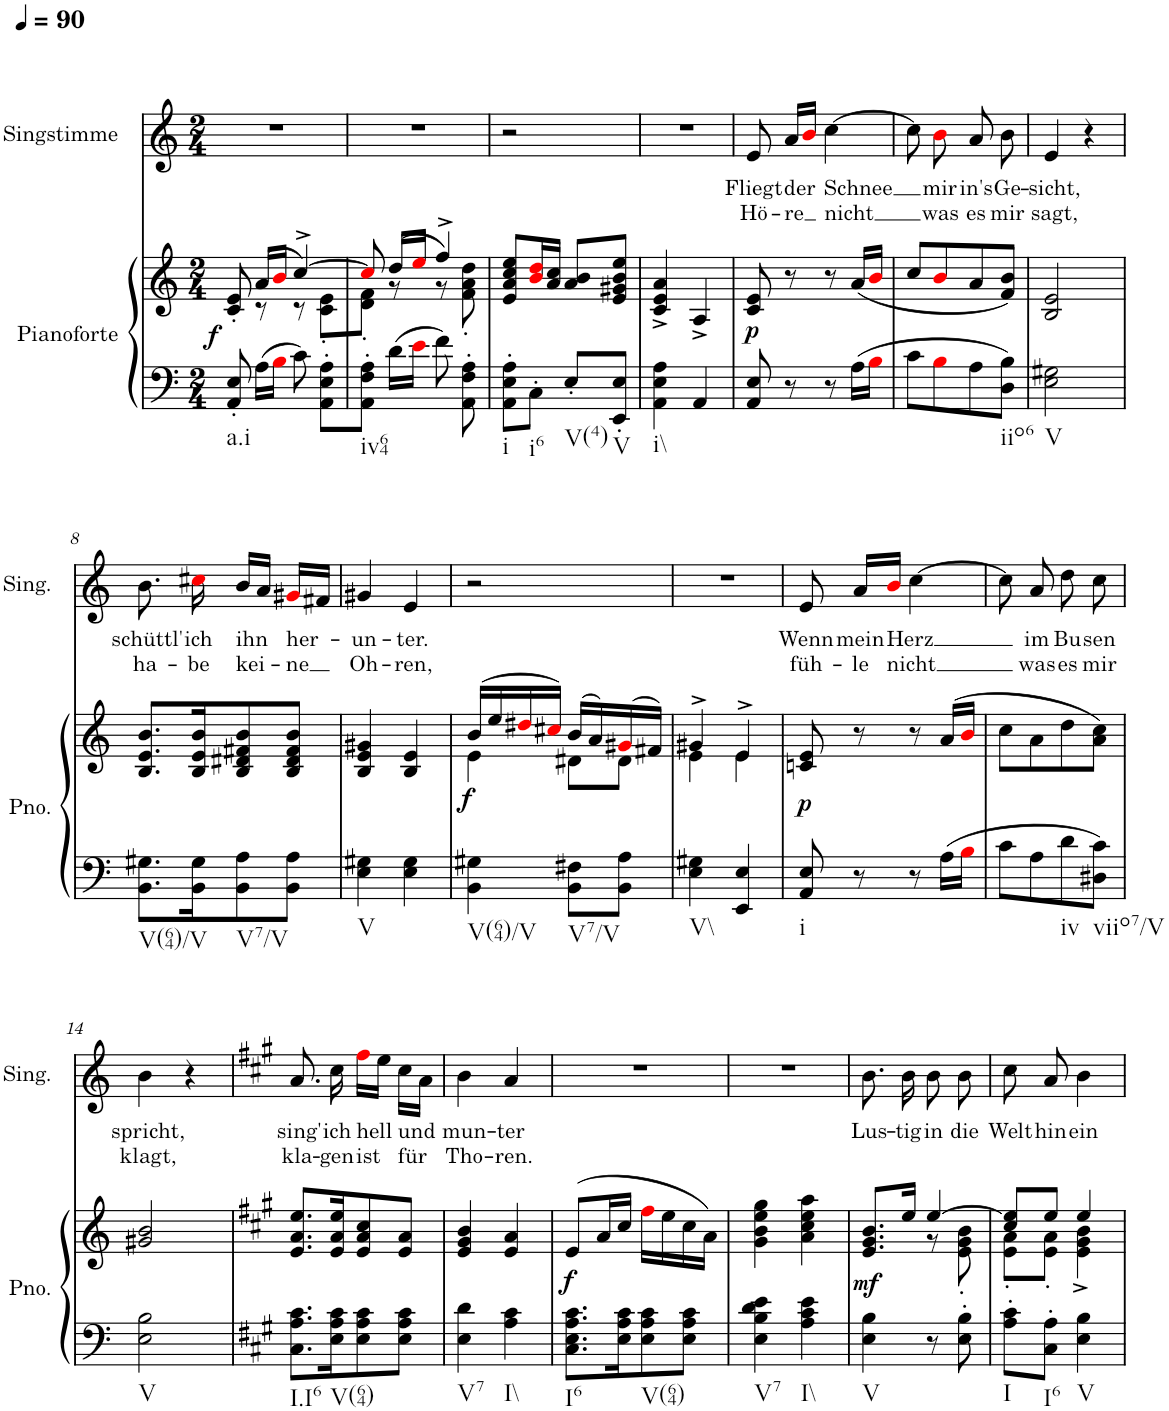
**kern	**kern	**dynam	**kern	**text	**text
*part2	*part2	*part2	*part1	*part1	*part1
*staff3	*staff2	*staff2/3	*staff1	*staff1	*staff1
*I"Pianoforte	*	*	*I"Singstimme	*	*
*I'Pno.	*	*	*I'Sing.	*	*
*clefF4	*clefG2	*	*clefG2	*	*
*k[]	*k[]	*	*k[]	*	*
*M2/4	*M2/4	*	*M2/4	*	*
*MM90	*MM90	*	*MM90	*	*
=1	=1	=1	=1	=1	=1
*	*^	*	*	*	*
!LO:TX:b:t=a.i	!	!	!	!	!	!
!	!	!	!LO:DY:a=2	!	!	!
8AA/' 8E/'	8e/	8c'</	f	2r	.	.
16A\LL	(16a/LL	8r	.	.	.	.
16Bi\JJ	16bi/JJ	.	.	.	.	.
8c\	[4cc^/)	8r	.	.	.	.
8AA\' 8E\' 8A\'L	.	8c\' 8e\'L	.	.	.	.
=2	=2	=2	=2	=2	=2	=2
!LO:TX:b:t=iv64	!	!	!	!	!	!
8AA\' 8F\' 8A\'J	8cci/]	8d\' 8f\'J	.	2r	.	.
16d\LL	(16dd/LL	8r	.	.	.	.
16ei\JJ	16eei/JJ	.	.	.	.	.
8f\	4ff^/)	8r	.	.	.	.
8AA\' 8F\' 8A\'	.	8f\' 8a\' 8dd\'	.	.	.	.
=3	=3	=3	=3	=3	=3	=3
!LO:TX:b:t=i	!	!	!	!	!	!
*	*v	*v	*	*	*	*
8AA\' 8E\' 8A\'L	8e/ 8a/ 8cc/ 8ee/L	.	2r	.	.
!LO:TX:b:t=i6	!	!	!	!	!
8C'\J	16bi/ 16ddi/L	.	.	.	.
.	16a/ 16cc/JJ	.	.	.	.
!LO:TX:b:t=V(4)	!	!	!	!	!
8E'/L	8a/ 8b/L	.	.	.	.
!LO:TX:b:t=V	!	!	!	!	!
8EE/' 8E/'J	8e/ 8g#X/ 8b/ 8ee/J	.	.	.	.
=4	=4	=4	=4	=4	=4
!LO:TX:b:t=i\\	!	!	!	!	!
4AA\ 4E\ 4A\	4c/^ 4e/^ 4a/^	.	2r	.	.
4AA/	4A^/	.	.	.	.
=5	=5	=5	=5	=5	=5
!	!	!LO:DY:b	!	!LO:LY:b	!LO:LY:b
8AA/ 8E/	8c/ 8e/	p	8e/	Fliegt	Hö-
!	!	!	!	!LO:LY:b	!LO:LY:b
8r	8r	.	16a/LL	der	-re
.	.	.	16bi/JJ	.	.
!	!	!	!	!LO:LY:b	!LO:LY:b
8r	8r	.	[4cc\	-Schnee	nicht
16A\LL	(16a/LL	.	.	.	.
16Bi\JJ	16bi/JJ	.	.	.	.
=6	=6	=6	=6	=6	=6
8c\L	8cc/L	.	8cc\]	.	.
!	!	!	!	!LO:LY:b	!LO:LY:b
8Bi\	8bi/	.	8bi\	mir	was
!	!	!	!	!LO:LY:b	!LO:LY:b
8A\	8a/	.	8a/	in's	es
!LO:TX:b:t=iio6	!	!	!	!	!
!	!	!	!	!LO:LY:b	!LO:LY:b
8D\ 8B\J	8f/ 8b/J)	.	8b\	Ge-	mir
=7	=7	=7	=7	=7	=7
!LO:TX:b:t=V	!	!	!	!	!
!	!	!	!	!LO:LY:b	!LO:LY:b
2E\ 2G#X\	2B/ 2e/	.	4e/	-sicht,	sagt,
.	.	.	4r	.	.
!!LO:LB:g=z
=8	=8	=8	=8	=8	=8
!LO:TX:b:t=V(64)/V	!	!	!	!	!
!	!	!	!	!LO:LY:b	!LO:LY:b
8.BB\ 8.G#X\L	8.B/ 8.e/ 8.b/L	.	8.b\	schüttl'	ha-
!	!	!	!	!LO:LY:b	!LO:LY:b
16BB\ 16G#\K	16B/ 16e/ 16b/K	.	16cc#Xi\	ich	-be
!LO:TX:b:t=V7/V	!	!	!	!	!
!	!	!	!	!LO:LY:b	!LO:LY:b
8BB\ 8A\	8B/ 8d#X/ 8f#X/ 8b/	.	16b/LL	ihn	kei-
.	.	.	16a/JJ	.	.
!	!	!	!	!LO:LY:b	!LO:LY:b
8BB\ 8A\J	8B/ 8d#/ 8f#/ 8b/J	.	16g#Xi/LL	her-	-ne
.	.	.	16f#X/JJ	.	.
=9	=9	=9	=9	=9	=9
!LO:TX:b:t=V	!	!	!	!	!
!	!	!	!	!LO:LY:b	!LO:LY:b
4E\ 4G#X\	4B/ 4e/ 4g#X/	.	4g#X/	-un-	Oh-
!	!	!	!	!LO:LY:b	!LO:LY:b
4E\ 4G#\	4B/ 4e/	.	4e/	-ter.	-ren,
=10	=10	=10	=10	=10	=10
*	*^	*	*	*	*
!LO:TX:b:t=V(64)/V	!	!	!	!	!	!
!	!	!	!LO:DY:a=2	!	!	!
4BB\ 4G#X\	(>16b/LL	4e\	f	2r	.	.
.	16ee/	.	.	.	.	.
.	16dd#Xi/	.	.	.	.	.
.	16cc#Xi/JJ)	.	.	.	.	.
!LO:TX:b:t=V7/V	!	!	!	!	!	!
8BB\ 8F#X\L	(>16b/LL	8d#X\L	.	.	.	.
.	16a/)	.	.	.	.	.
8BB\ 8A\J	(>16g#Xi/	8d#\J	.	.	.	.
.	16f#X/JJ)	.	.	.	.	.
=11	=11	=11	=11	=11	=11	=11
!LO:TX:b:t=V\\	!	!	!	!	!	!
4E\ 4G#X\	4g#X^>/	4e\	.	2r	.	.
4EE/ 4E/	4e^>/	4e\	.	.	.	.
=12	=12	=12	=12	=12	=12	=12
!LO:TX:b:t=i	!	!	!	!	!	!
!	!	!	!LO:DY:b	!	!LO:LY:b	!LO:LY:b
*	*v	*v	*	*	*	*
8AA/ 8E/	8cn/ 8e/	p	8e/	Wenn	füh-
!	!	!	!	!LO:LY:b	!LO:LY:b
8r	8r	.	16a/LL	mein	-le
!	!	!	!	!LO:LY:b	!LO:LY:b
.	.	.	16bi/JJ	Herz	nicht
8r	8r	.	[4cc\	.	.
16A\LL	(>16a/LL	.	.	.	.
16Bi\JJ	16bi/JJ	.	.	.	.
=13	=13	=13	=13	=13	=13
8c\L	8cc\L	.	8cc\]	.	.
!	!	!	!	!LO:LY:b	!LO:LY:b
8A\	8a\	.	8a/	im	was
!LO:TX:b:t=iv	!	!	!	!	!
!	!	!	!	!LO:LY:b	!LO:LY:b
8d\	8dd\	.	8dd\	Bu-	es
!LO:TX:b:t=viio7/V	!	!	!	!	!
!	!	!	!	!LO:LY:b	!LO:LY:b
8D#X\ 8c\J	8a\ 8cc\J)	.	8cc\	-sen	mir
!!LO:LB:g=z
=14	=14	=14	=14	=14	=14
!LO:TX:b:t=V	!	!	!	!	!
!	!	!	!	!LO:LY:b	!LO:LY:b
2E\ 2B\	2g#X/ 2b/	.	4b\	spricht,	klagt,
.	.	.	4r	.	.
=15	=15	=15	=15	=15	=15
*k[f#c#g#]	*k[f#c#g#]	*	*k[f#c#g#]	*	*
!LO:TX:b:t=I.I6	!	!	!	!	!
!	!	!	!	!LO:LY:b	!LO:LY:b
8.C#\ 8.A\ 8.c#\L	8.e/ 8.a/ 8.ee/L	.	8.a/	sing'	kla-
!LO:TX:b:t=V(64)	!	!	!	!	!
!	!	!	!	!LO:LY:b	!LO:LY:b
16E\ 16A\ 16c#\K	16e/ 16a/ 16ee/K	.	16cc#\	ich	-gen
!	!	!	!	!LO:LY:b	!LO:LY:b
8E\ 8A\ 8c#\	8e/ 8a/ 8cc#/	.	16ff#i\LL	hell	ist
.	.	.	16ee\JJ	.	.
!	!	!	!	!LO:LY:b	!LO:LY:b
8E\ 8A\ 8c#\J	8e/ 8a/J	.	16cc#\LL	und	für
.	.	.	16a\JJ	.	.
=16	=16	=16	=16	=16	=16
!LO:TX:b:t=V7	!	!	!	!	!
!	!	!	!	!LO:LY:b	!LO:LY:b
4E\ 4d\	4e/ 4g#/ 4b/	.	4b\	mun-	Tho-
!LO:TX:b:t=I\\	!	!	!	!	!
!	!	!	!	!LO:LY:b	!LO:LY:b
4A\ 4c#\	4e/ 4a/	.	4a/	-ter	-ren.
=17	=17	=17	=17	=17	=17
!LO:TX:b:t=I6	!	!	!	!	!
!	!	!LO:DY:b	!	!	!
8.C#\ 8.E\ 8.A\ 8.c#\L	(8e/L	f	2r	.	.
.	16a/L	.	.	.	.
16E\ 16A\ 16c#\K	16cc#/JJ	.	.	.	.
!LO:TX:b:t=V(64)	!	!	!	!	!
8E\ 8A\ 8c#\	16ff#i\LL	.	.	.	.
.	16ee\	.	.	.	.
8E\ 8A\ 8c#\J	16cc#\	.	.	.	.
.	16a\JJ)	.	.	.	.
=18	=18	=18	=18	=18	=18
!LO:TX:b:t=V7	!	!	!	!	!
4E\ 4B\ 4d\ 4e\	4g#\ 4b\ 4ee\ 4gg#\	.	2r	.	.
!LO:TX:b:t=I\\	!	!	!	!	!
4A\ 4c#\ 4e\	4a\ 4cc#\ 4ee\ 4aa\	.	.	.	.
=19	=19	=19	=19	=19	=19
*	*^	*	*	*	*
!LO:TX:b:t=V	!	!	!	!	!	!
!	!	!	!LO:DY:b	!	!LO:LY:b	!
4E\ 4B\	8.e/ 8.g#/ 8.b/L	4ryy	mf	8.b\	Lus-	.
!	!	!	!	!	!LO:LY:b	!
.	16ee/Jk	.	.	16b\	-tig	.
!	!	!	!	!	!LO:LY:b	!
8r	[4ee/	8r	.	8b\	in	.
!	!	!	!	!	!LO:LY:b	!
8E\' 8B\'	.	8e\' 8g#\' 8b\'	.	8b\	die	.
=20	=20	=20	=20	=20	=20	=20
!LO:TX:b:t=I	!	!	!	!	!	!
!	!	!	!	!	!LO:LY:b	!
8A\' 8c#\'L	8cc#/ 8ee/]L	8e\' 8a\'L	.	8cc#\	Welt	.
!LO:TX:b:t=I6	!	!	!	!	!	!
!	!	!	!	!	!LO:LY:b	!
8C#\' 8A\'J	8ee/J	8e\' 8a\'J	.	8a/	hin-	.
!LO:TX:b:t=V	!	!	!	!	!	!
!	!	!	!	!	!LO:LY:b	!
4E\ 4B\	4ee/	4e\^ 4g#\^ 4b\^	.	4b\	-ein	.
*	*v	*v	*	*	*	*
=	=	=	=	=	=
*-	*-	*-	*-	*-	*-
